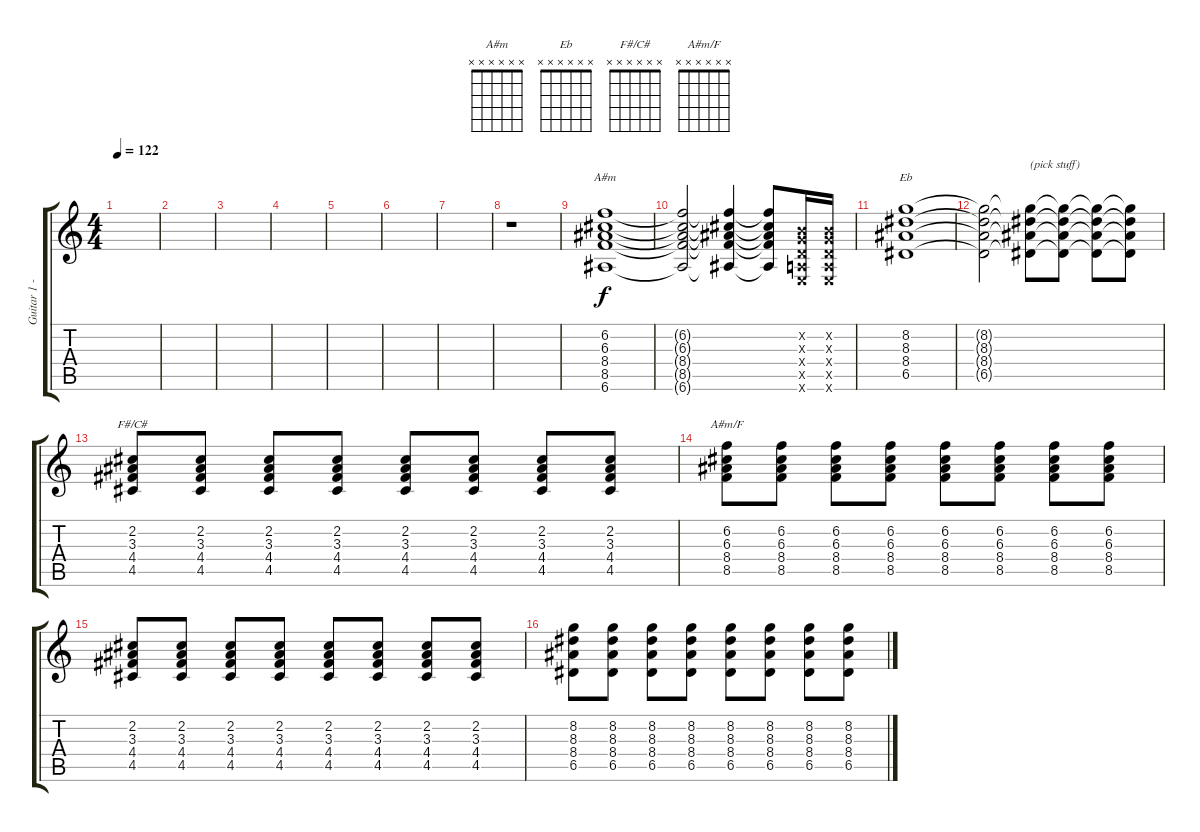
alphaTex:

\track ("Guitar 1 - rythm" "Guitar 1 -") {instrument overdrivenguitar}
\staff {score tabs}
\tuning (E4 B3 G3 D3 A2 E2) {hide}
\chord ("A#m" x x x x x x) {firstfret 0}
\chord ("Eb" x x x x x x) {firstfret 0}
\chord ("F#/C#" x x x x x x) {firstfret 0}
\chord ("A#m/F" x x x x x x) {firstfret 0}
\ts (4 4)
\tempo 122
\clef g2
\ks c
|
|
|
|
|
|
|
r.1 |
(6.2 6.3 8.4 8.5 6.6).1{ch "A#m" volume 11} |
(6.2{t} 6.3{t} 8.4{t} 8.5{t} 6.6{t}).2 (6.2{t} 6.3{t} 8.4{t} 8.5{t} 6.6{t}).4 (6.2{t} 6.3{t} 8.4{t} 8.5{t} 6.6{t}).8 (0.2{x} 0.3{x} 0.4{x} 0.5{x} 0.6{x}).16 (0.2{x} 0.3{x} 0.4{x} 0.5{x} 0.6{x}).16 |
(8.2 8.3 8.4 6.5).1{ch "Eb"} |
(8.2{t} 8.3{t} 8.4{t} 6.5{t}).2 (8.2{t} 8.3{t} 8.4{t} 6.5{t}).8{txt "(pick stuff)"} (8.2{t} 8.3{t} 8.4{t} 6.5{t}).8 (8.2{t} 8.3{t} 8.4{t} 6.5{t}).8 (8.2{t} 8.3{t} 8.4{t} 6.5{t}).8 |
(2.2 3.3 4.4 4.5).8{ch "F#/C#"} (2.2 3.3 4.4 4.5).8 (2.2 3.3 4.4 4.5).8 (2.2 3.3 4.4 4.5).8 (2.2 3.3 4.4 4.5).8 (2.2 3.3 4.4 4.5).8 (2.2 3.3 4.4 4.5).8 (2.2 3.3 4.4 4.5).8 |
(6.2 6.3 8.4 8.5).8{ch "A#m/F"} (6.2 6.3 8.4 8.5).8 (6.2 6.3 8.4 8.5).8 (6.2 6.3 8.4 8.5).8 (6.2 6.3 8.4 8.5).8 (6.2 6.3 8.4 8.5).8 (6.2 6.3 8.4 8.5).8 (6.2 6.3 8.4 8.5).8 |
(2.2 3.3 4.4 4.5).8 (2.2 3.3 4.4 4.5).8 (2.2 3.3 4.4 4.5).8 (2.2 3.3 4.4 4.5).8 (2.2 3.3 4.4 4.5).8 (2.2 3.3 4.4 4.5).8 (2.2 3.3 4.4 4.5).8 (2.2 3.3 4.4 4.5).8 |
(8.2 8.3 8.4 6.5).8 (8.2 8.3 8.4 6.5).8 (8.2 8.3 8.4 6.5).8 (8.2 8.3 8.4 6.5).8 (8.2 8.3 8.4 6.5).8 (8.2 8.3 8.4 6.5).8 (8.2 8.3 8.4 6.5).8 (8.2 8.3 8.4 6.5).8
